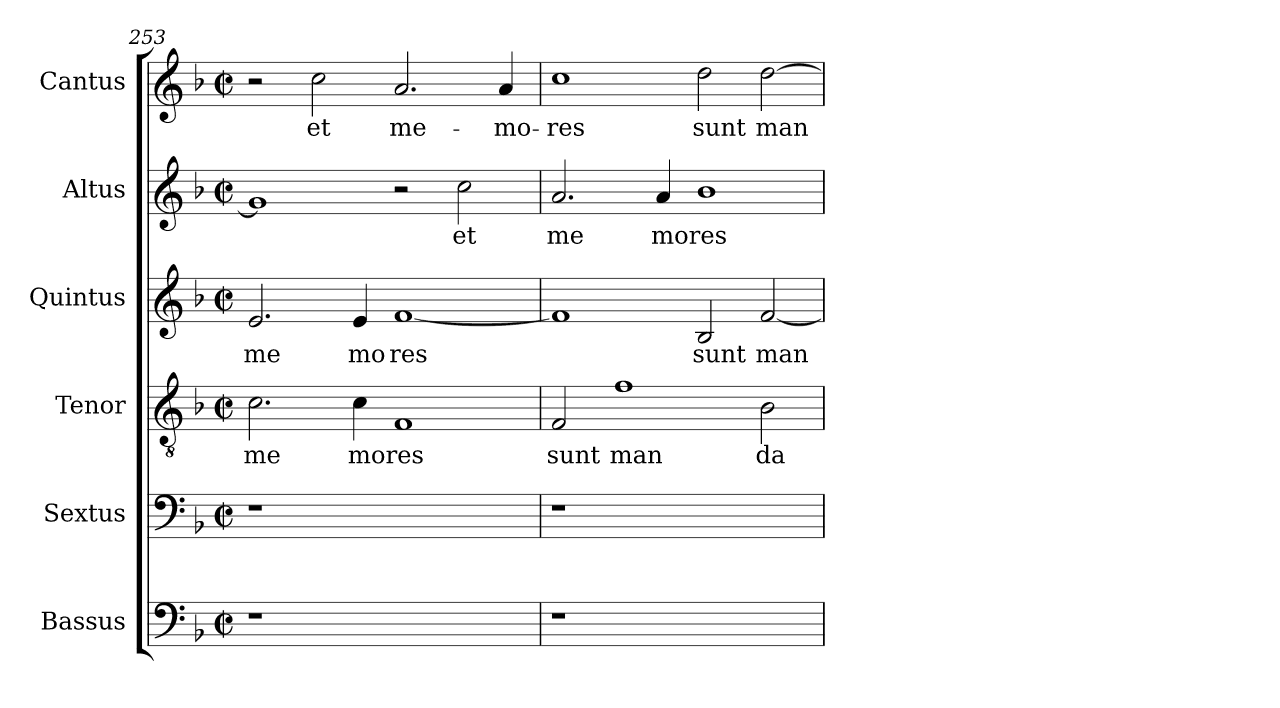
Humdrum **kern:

**kern	**kern	**kern	**text	**kern	**text	**kern	**text	**kern	**text
*part6	*part5	*part4	*part4	*part3	*part3	*part2	*part2	*part1	*part1
*staff6	*staff5	*staff4	*staff4	*staff3	*staff3	*staff2	*staff2	*staff1	*staff1
*I"Bassus	*I"Sextus	*I"Tenor	*	*I"Quintus	*	*I"Altus	*	*I"Cantus	*
*I'Bassus	*I'Sextus	*I'Tenor	*	*I'Quintus	*	*I'Altus	*	*I'Cantus	*
!!LO:PB:g=z
*clefF4	*clefF4	*clefGv2	*	*clefG2	*	*clefG2	*	*clefG2	*
*k[b-]	*k[b-]	*k[b-]	*	*k[b-]	*	*k[b-]	*	*k[b-]	*
*F:	*F:	*F:	*	*F:	*	*F:	*	*F:	*
*M2/2	*M2/2	*M2/2	*	*M2/2	*	*M2/2	*	*M2/2	*
*met(c|)	*met(c|)	*met(c|)	*	*met(c|)	*	*met(c|)	*	*met(c|)	*
=253	=253	=253	=253	=253	=253	=253	=253	=253	=253
!	!	!	!LO:LY:b:cj	!	!LO:LY:b:cj	!	!LO:LY:b:cj	!	!
1r	1r	2.c\	me	2.e/	me	1g]	.	2r	.
!	!	!	!	!	!	!	!	!	!LO:LY:b:cj
.	.	.	.	.	.	.	.	2cc\	et
!	!	!	!LO:LY:b:cj	!	!LO:LY:b:cj	!	!	!	!
.	.	4c\	mores	4e/	mo	.	.	.	.
!	!	!	!LO:LY:b:cj	!	!LO:LY:b:cj	!	!	!	!LO:LY:b:cj
1ryy	1ryy	1F	.	[<1f	res	2r	.	2.a/	me-
!	!	!	!	!	!	!	!LO:LY:b:cj	!	!
.	.	.	.	.	.	2cc\	et	.	.
!	!	!	!	!	!	!	!	!	!LO:LY:b:cj
.	.	.	.	.	.	.	.	4a/	-mo-
=254	=254	=254	=254	=254	=254	=254	=254	=254	=254
!	!	!	!LO:LY:b:cj	!	!LO:LY:b:cj	!	!LO:LY:b:cj	!	!LO:LY:b:cj
1r	1r	2F/	sunt	1f]	.	2.a/	me	1cc	-res
!	!	!	!LO:LY:b:cj	!	!	!	!	!	!
.	.	1f	man	.	.	.	.	.	.
!	!	!	!	!	!	!	!LO:LY:b:cj	!	!
.	.	.	.	.	.	4a/	mores	.	.
!	!	!	!	!	!LO:LY:b:cj	!	!LO:LY:b:cj	!	!LO:LY:b:cj
1ryy	1ryy	.	.	2B-/	sunt	1b-	.	2dd\	sunt
!	!	!	!LO:LY:b:cj	!	!LO:LY:b:cj	!	!	!	!LO:LY:b:cj
.	.	2B-\	da	[<2f/	man	.	.	[>2dd\	man-
=	=	=	=	=	=	=	=	=	=
*-	*-	*-	*-	*-	*-	*-	*-	*-	*-
